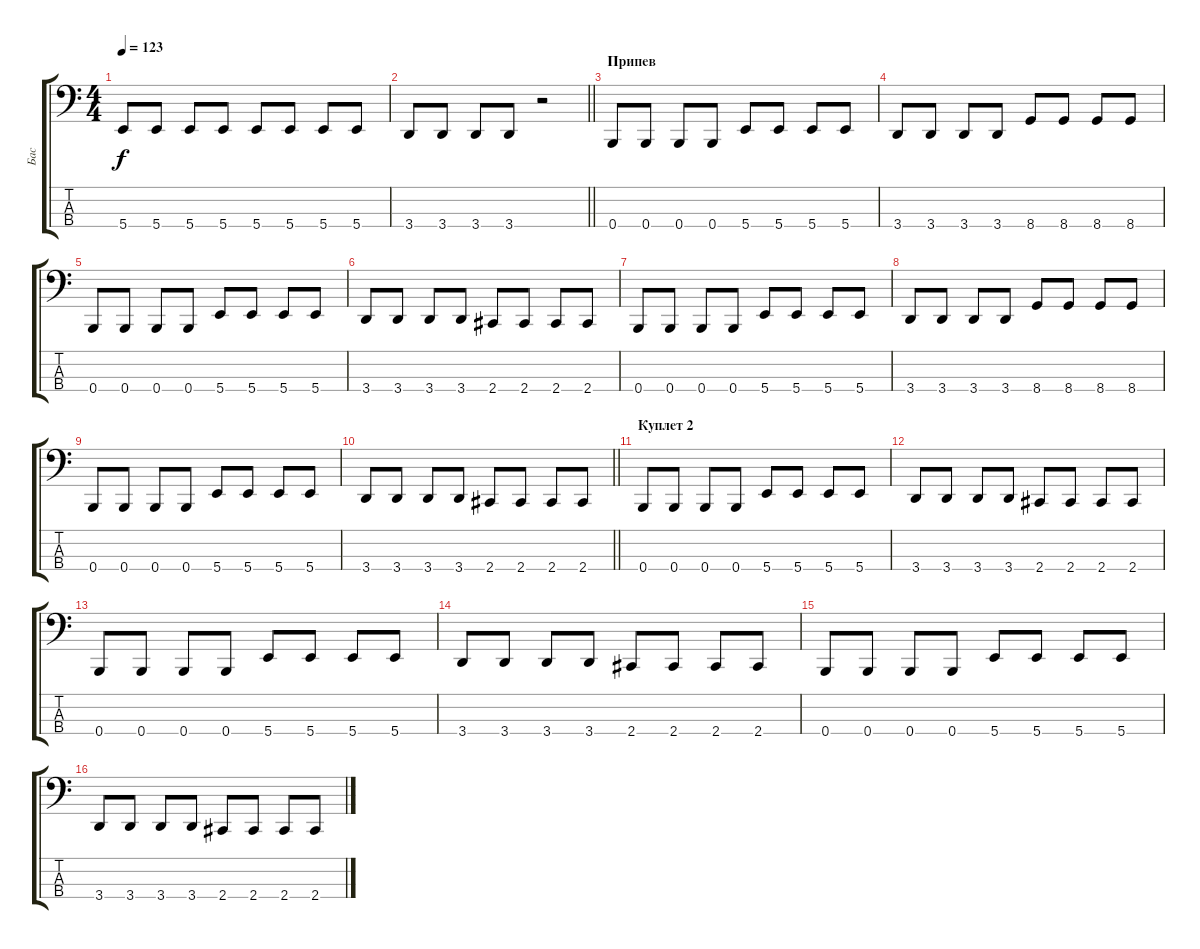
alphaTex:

\track ("Бас" "Бас") {instrument electricbassfinger}
\staff {score tabs}
\tuning (G2 B1 Eb2 B0) {hide}
\ts (4 4)
\tempo 123
\clef f4
\ks c
5.4.8{dy f} 5.4.8 5.4.8 5.4.8 5.4.8 5.4.8 5.4.8 5.4.8 |
\barLineRight lightlight
3.4.8 3.4.8 3.4.8 3.4.8 r.2 |
\section ("" "Припев")
0.4.8 0.4.8 0.4.8 0.4.8 5.4.8 5.4.8 5.4.8 5.4.8 |
3.4.8 3.4.8 3.4.8 3.4.8 8.4.8 8.4.8 8.4.8 8.4.8 |
0.4.8 0.4.8 0.4.8 0.4.8 5.4.8 5.4.8 5.4.8 5.4.8 |
3.4.8 3.4.8 3.4.8 3.4.8 2.4.8 2.4.8 2.4.8 2.4.8 |
0.4.8 0.4.8 0.4.8 0.4.8 5.4.8 5.4.8 5.4.8 5.4.8 |
3.4.8 3.4.8 3.4.8 3.4.8 8.4.8 8.4.8 8.4.8 8.4.8 |
0.4.8 0.4.8 0.4.8 0.4.8 5.4.8 5.4.8 5.4.8 5.4.8 |
\barLineRight lightlight
3.4.8 3.4.8 3.4.8 3.4.8 2.4.8 2.4.8 2.4.8 2.4.8 |
\section ("" "Куплет 2")
0.4.8 0.4.8 0.4.8 0.4.8 5.4.8 5.4.8 5.4.8 5.4.8 |
3.4.8 3.4.8 3.4.8 3.4.8 2.4.8 2.4.8 2.4.8 2.4.8 |
0.4.8 0.4.8 0.4.8 0.4.8 5.4.8 5.4.8 5.4.8 5.4.8 |
3.4.8 3.4.8 3.4.8 3.4.8 2.4.8 2.4.8 2.4.8 2.4.8 |
0.4.8 0.4.8 0.4.8 0.4.8 5.4.8 5.4.8 5.4.8 5.4.8 |
3.4.8 3.4.8 3.4.8 3.4.8 2.4.8 2.4.8 2.4.8 2.4.8
